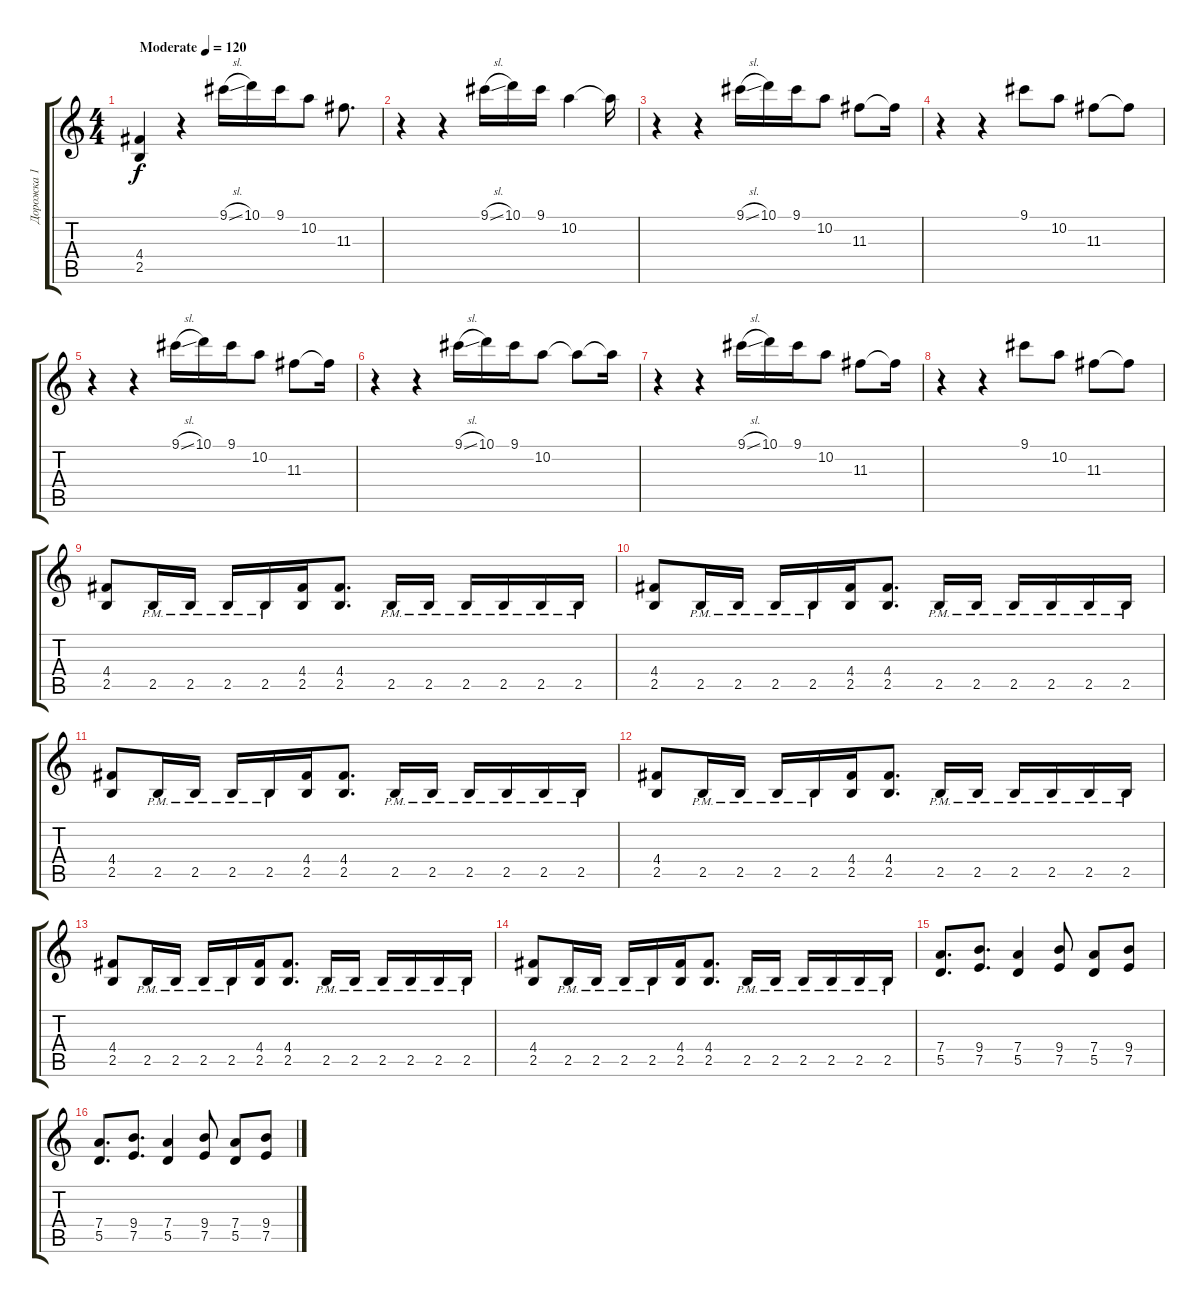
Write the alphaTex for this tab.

\track ("Дорожка 1" "Дорожка 1") {instrument overdrivenguitar}
\staff {score tabs}
\tuning (E4 B3 G3 D3 A2 E2) {hide}
\ts (4 4)
\tempo (120 "Moderate")
\clef g2
\ks c
(4.4 2.5).4{dy f instrument overdrivenguitar} r.4 9.1{sl}.16 10.1.16 9.1.16 10.2.8 11.3.8{d} |
r.4 r.4 9.1{sl}.16 10.1.16 9.1.16 10.2.4 10.2{t}.16 |
r.4 r.4 9.1{sl}.16 10.1.16 9.1.16 10.2.8 11.3.8 11.3{t}.16 |
r.4 r.4 9.1.8 10.2.8 11.3.8 11.3{t}.8 |
r.4 r.4 9.1{sl}.16 10.1.16 9.1.16 10.2.8 11.3.8 11.3{t}.16 |
r.4 r.4 9.1{sl}.16 10.1.16 9.1.16 10.2.8 10.2{t}.8 10.2{t}.16 |
r.4 r.4 9.1{sl}.16 10.1.16 9.1.16 10.2.8 11.3.8 11.3{t}.16 |
r.4 r.4 9.1.8 10.2.8 11.3.8 11.3{t}.8 |
(4.4 2.5).8 2.5{pm}.16 2.5{pm}.16 2.5{pm}.16 2.5{pm}.16 (4.4 2.5).16 (4.4 2.5).8{d} 2.5{pm}.16 2.5{pm}.16 2.5{pm}.16 2.5{pm}.16 2.5{pm}.16 2.5{pm}.16 |
(4.4 2.5).8 2.5{pm}.16 2.5{pm}.16 2.5{pm}.16 2.5{pm}.16 (4.4 2.5).16 (4.4 2.5).8{d} 2.5{pm}.16 2.5{pm}.16 2.5{pm}.16 2.5{pm}.16 2.5{pm}.16 2.5{pm}.16 |
(4.4 2.5).8 2.5{pm}.16 2.5{pm}.16 2.5{pm}.16 2.5{pm}.16 (4.4 2.5).16 (4.4 2.5).8{d} 2.5{pm}.16 2.5{pm}.16 2.5{pm}.16 2.5{pm}.16 2.5{pm}.16 2.5{pm}.16 |
(4.4 2.5).8 2.5{pm}.16 2.5{pm}.16 2.5{pm}.16 2.5{pm}.16 (4.4 2.5).16 (4.4 2.5).8{d} 2.5{pm}.16 2.5{pm}.16 2.5{pm}.16 2.5{pm}.16 2.5{pm}.16 2.5{pm}.16 |
(4.4 2.5).8 2.5{pm}.16 2.5{pm}.16 2.5{pm}.16 2.5{pm}.16 (4.4 2.5).16 (4.4 2.5).8{d} 2.5{pm}.16 2.5{pm}.16 2.5{pm}.16 2.5{pm}.16 2.5{pm}.16 2.5{pm}.16 |
(4.4 2.5).8 2.5{pm}.16 2.5{pm}.16 2.5{pm}.16 2.5{pm}.16 (4.4 2.5).16 (4.4 2.5).8{d} 2.5{pm}.16 2.5{pm}.16 2.5{pm}.16 2.5{pm}.16 2.5{pm}.16 2.5{pm}.16 |
(7.4 5.5).8{d} (9.4 7.5).8{d} (7.4 5.5).4 (9.4 7.5).8 (7.4 5.5).8 (9.4 7.5).8 |
(7.4 5.5).8{d} (9.4 7.5).8{d} (7.4 5.5).4 (9.4 7.5).8 (7.4 5.5).8 (9.4 7.5).8
